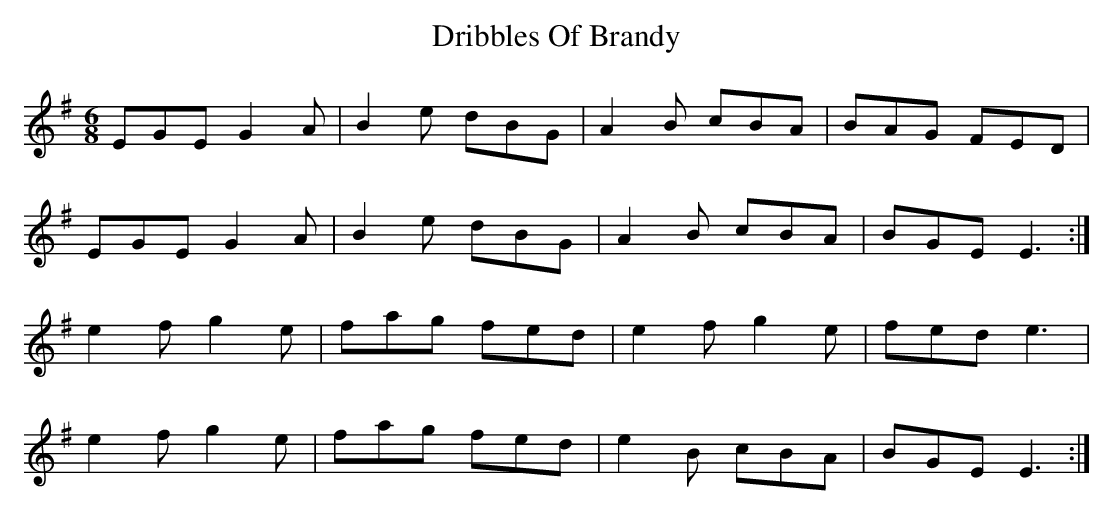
X:1
T: Dribbles Of Brandy
M: 6/8
L: 1/8
K:Emin
EGE G2A| B2e dBG| A2B cBA| BAG FED|
EGE G2A| B2e dBG| A2B cBA| BGE E3:|
e2f g2e| fag fed| e2f g2e| fed e3|
e2f g2e| fag fed| e2B cBA| BGE E3:|
